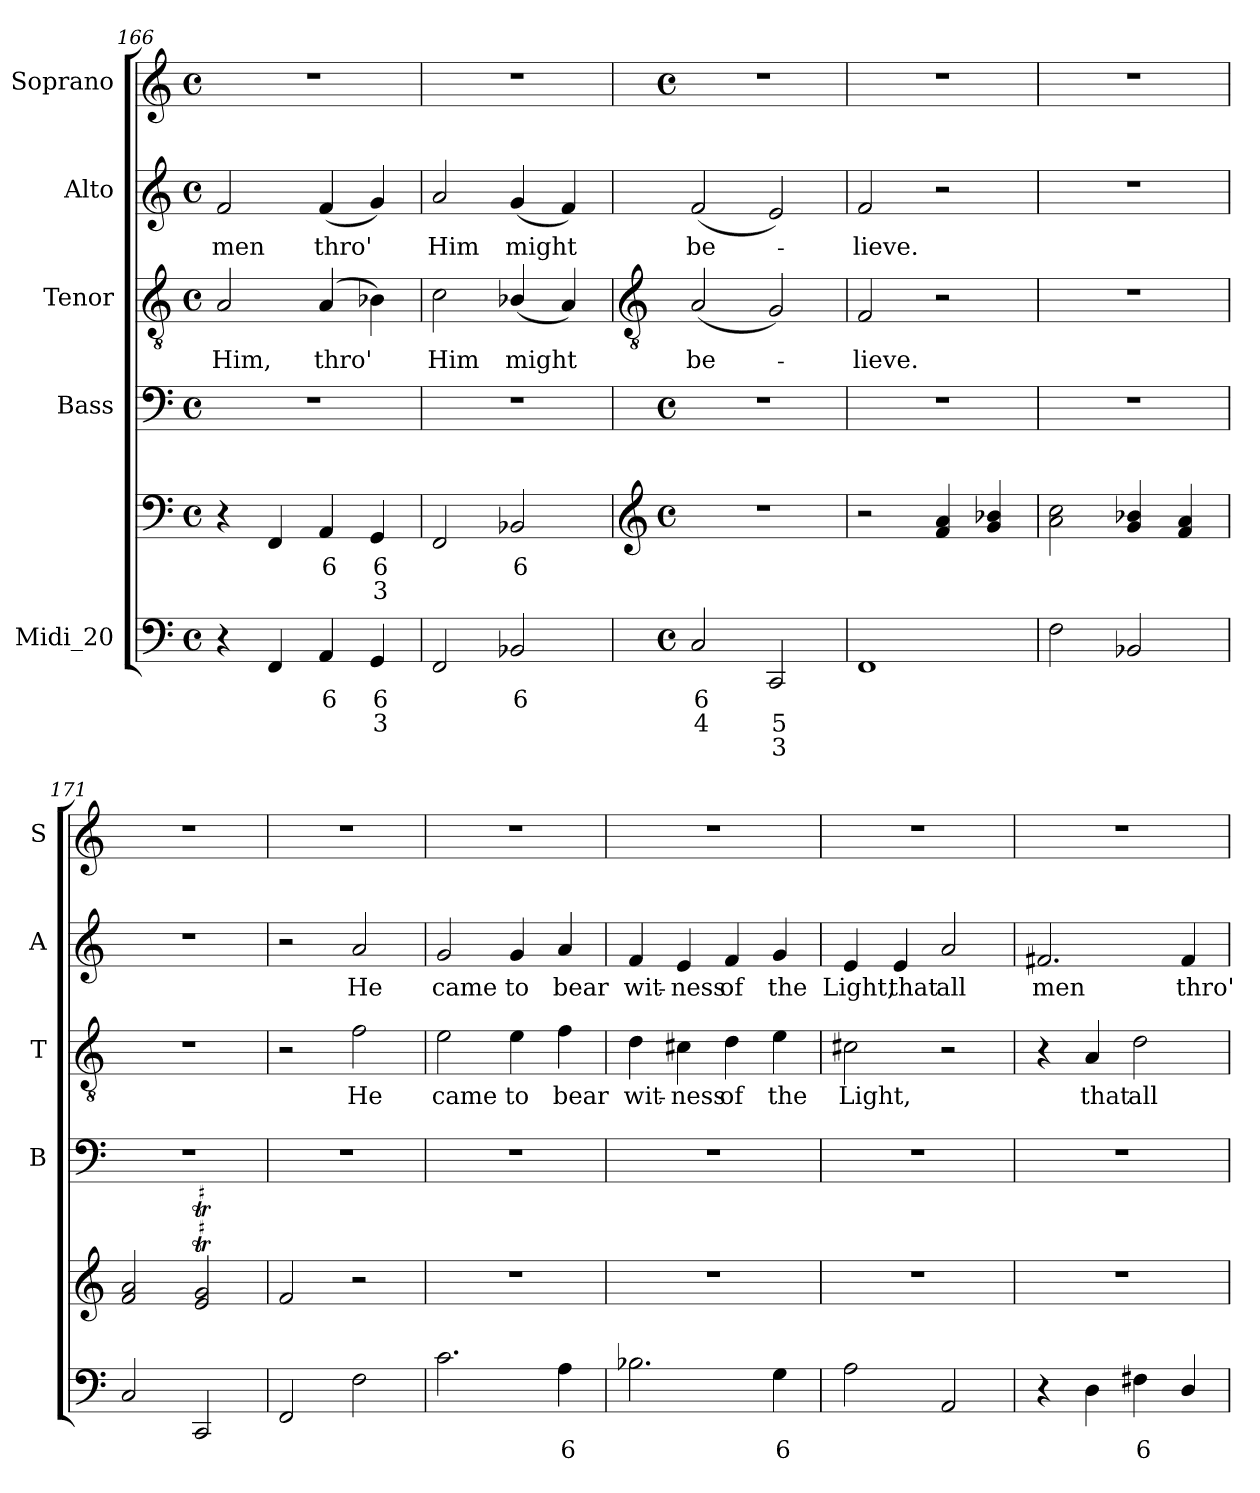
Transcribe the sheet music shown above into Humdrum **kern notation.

**kern	**text	**text	**text	**kern	**text	**text	**kern	**kern	**text	**kern	**text	**kern
*part5	*part5	*part5	*part5	*part5	*part5	*part5	*part4	*part3	*part3	*part2	*part2	*part1
*staff6	*staff6	*staff6	*staff6	*staff5	*staff5	*staff5	*staff4	*staff3	*staff3	*staff2	*staff2	*staff1
*I"Midi_20	*	*	*	*	*	*	*I"Bass	*I"Tenor	*	*I"Alto	*	*I"Soprano
*	*	*	*	*	*	*	*I'B	*I'T	*	*I'A	*	*I'S
*clefF4	*	*	*	*clefF4	*	*	*clefF4	*clefGv2	*	*clefG2	*	*clefG2
*k[]	*	*	*	*k[]	*	*	*k[]	*k[]	*	*k[]	*	*k[]
*C:	*	*	*	*C:	*	*	*C:	*C:	*	*C:	*	*C:
*M4/4	*	*	*	*M4/4	*	*	*M4/4	*M4/4	*	*M4/4	*	*M4/4
*met(c)	*	*	*	*met(c)	*	*	*met(c)	*met(c)	*	*met(c)	*	*met(c)
=166	=166	=166	=166	=166	=166	=166	=166	=166	=166	=166	=166	=166
!	!	!	!	!	!	!	!	!	!LO:LY:b	!	!LO:LY:b	!
4r	.	.	.	4r	.	.	1r	2A	Him,	2f	men	1r
4FF	.	.	.	4FF	.	.	.	.	.	.	.	.
!	!LO:LY:b	!	!	!	!LO:LY:b	!	!	!	!LO:LY:b	!	!LO:LY:b	!
4AA	6	.	.	4AA	6	.	.	(<4A	thro'	(<4f	thro'	.
!	!LO:LY:b	!LO:LY:b	!	!	!LO:LY:b	!LO:LY:b	!	!	!	!	!	!
4GG	6	3	.	4GG	6	3	.	4B-X)	.	4g)	.	.
=167	=167	=167	=167	=167	=167	=167	=167	=167	=167	=167	=167	=167
!	!	!	!	!	!	!	!	!	!LO:LY:b	!	!LO:LY:b	!
2FF	.	.	.	2FF	.	.	1r	2c	Him	2a	Him	1r
!	!LO:LY:b	!	!	!	!LO:LY:b	!	!	!	!LO:LY:b	!	!LO:LY:b	!
2BB-X	6	.	.	2BB-X	6	.	.	(<4B-X/	might	(<4g	might	.
.	.	.	.	.	.	.	.	4A)	.	4f)	.	.
!!LO:LB:g=z
=168	=168	=168	=168	=168	=168	=168	=168	=168	=168	=168	=168	=168
*	*	*	*	*clefG2	*	*	*	*clefGv2	*	*	*	*
*k[]	*	*	*	*k[]	*	*	*	*	*	*	*	*
*C:	*	*	*	*C:	*	*	*	*	*	*	*	*
*M4/4	*	*	*	*M4/4	*	*	*M4/4	*	*	*	*	*M4/4
*met(c)	*	*	*	*met(c)	*	*	*met(c)	*	*	*	*	*met(c)
!	!LO:LY:b	!LO:LY:b	!	!	!	!	!	!	!LO:LY:b	!	!LO:LY:b	!
2C	6	4	.	1r	.	.	1r	(<2A	be-	(<2f	be-	1r
!	!	!LO:LY:b	!LO:LY:b	!	!	!	!	!	!	!	!	!
2CC	.	5	3	.	.	.	.	2G)	.	2e)	.	.
=169	=169	=169	=169	=169	=169	=169	=169	=169	=169	=169	=169	=169
!	!	!	!	!	!	!	!	!	!LO:LY:b	!	!LO:LY:b	!
1FF	.	.	.	2r	.	.	1r	2F	lieve.	2f	lieve.	1r
.	.	.	.	4f 4a	.	.	.	2r	.	2r	.	.
.	.	.	.	4g 4b-X	.	.	.	.	.	.	.	.
=170	=170	=170	=170	=170	=170	=170	=170	=170	=170	=170	=170	=170
2F	.	.	.	2a 2cc	.	.	1r	1r	.	1r	.	1r
2BB-X	.	.	.	4g 4b-X	.	.	.	.	.	.	.	.
.	.	.	.	4f 4a	.	.	.	.	.	.	.	.
=171	=171	=171	=171	=171	=171	=171	=171	=171	=171	=171	=171	=171
2C	.	.	.	2f 2a	.	.	1r	1r	.	1r	.	1r
2CC	.	.	.	2eT 2gT	.	.	.	.	.	.	.	.
=172	=172	=172	=172	=172	=172	=172	=172	=172	=172	=172	=172	=172
2FF	.	.	.	2f	.	.	1r	2r	.	2r	.	1r
!	!	!	!	!	!	!	!	!	!LO:LY:b	!	!LO:LY:b	!
2F	.	.	.	2r	.	.	.	2f	He	2a	He	.
=173	=173	=173	=173	=173	=173	=173	=173	=173	=173	=173	=173	=173
!	!	!	!	!	!	!	!	!	!LO:LY:b	!	!LO:LY:b	!
2.c	.	.	.	1r	.	.	1r	2e	came	2g	came	1r
!	!	!	!	!	!	!	!	!	!LO:LY:b	!	!LO:LY:b	!
.	.	.	.	.	.	.	.	4e	to	4g	to	.
!	!LO:LY:b	!	!	!	!	!	!	!	!LO:LY:b	!	!LO:LY:b	!
4A	6	.	.	.	.	.	.	4f	bear	4a	bear	.
=174	=174	=174	=174	=174	=174	=174	=174	=174	=174	=174	=174	=174
!	!	!	!	!	!	!	!	!	!LO:LY:b	!	!LO:LY:b	!
2.B-X	.	.	.	1r	.	.	1r	4d	wit-	4f	wit-	1r
!	!	!	!	!	!	!	!	!	!LO:LY:b	!	!LO:LY:b	!
.	.	.	.	.	.	.	.	4c#X	-ness	4e	-ness	.
!	!	!	!	!	!	!	!	!	!LO:LY:b	!	!LO:LY:b	!
.	.	.	.	.	.	.	.	4d	of	4f	of	.
!	!LO:LY:b	!	!	!	!	!	!	!	!LO:LY:b	!	!LO:LY:b	!
4G	6	.	.	.	.	.	.	4e	the	4g	the	.
=175	=175	=175	=175	=175	=175	=175	=175	=175	=175	=175	=175	=175
!	!	!	!	!	!	!	!	!	!LO:LY:b	!	!LO:LY:b	!
2A	.	.	.	1r	.	.	1r	2c#X	Light,	4e	Light,	1r
!	!	!	!	!	!	!	!	!	!	!	!LO:LY:b	!
.	.	.	.	.	.	.	.	.	.	4e	that	.
!	!	!	!	!	!	!	!	!	!	!	!LO:LY:b	!
2AA	.	.	.	.	.	.	.	2r	.	2a	all	.
=176	=176	=176	=176	=176	=176	=176	=176	=176	=176	=176	=176	=176
!	!	!	!	!	!	!	!	!	!	!	!LO:LY:b	!
4r	.	.	.	1r	.	.	1r	4r	.	2.f#X	men	1r
!	!	!	!	!	!	!	!	!	!LO:LY:b	!	!	!
4D	.	.	.	.	.	.	.	4A	that	.	.	.
!	!LO:LY:b	!	!	!	!	!	!	!	!LO:LY:b	!	!	!
4F#X	6	.	.	.	.	.	.	2d	all	.	.	.
!	!	!	!	!	!	!	!	!	!	!	!LO:LY:b	!
4D/	.	.	.	.	.	.	.	.	.	4f#	thro'	.
=	=	=	=	=	=	=	=	=	=	=	=	=
*-	*-	*-	*-	*-	*-	*-	*-	*-	*-	*-	*-	*-
